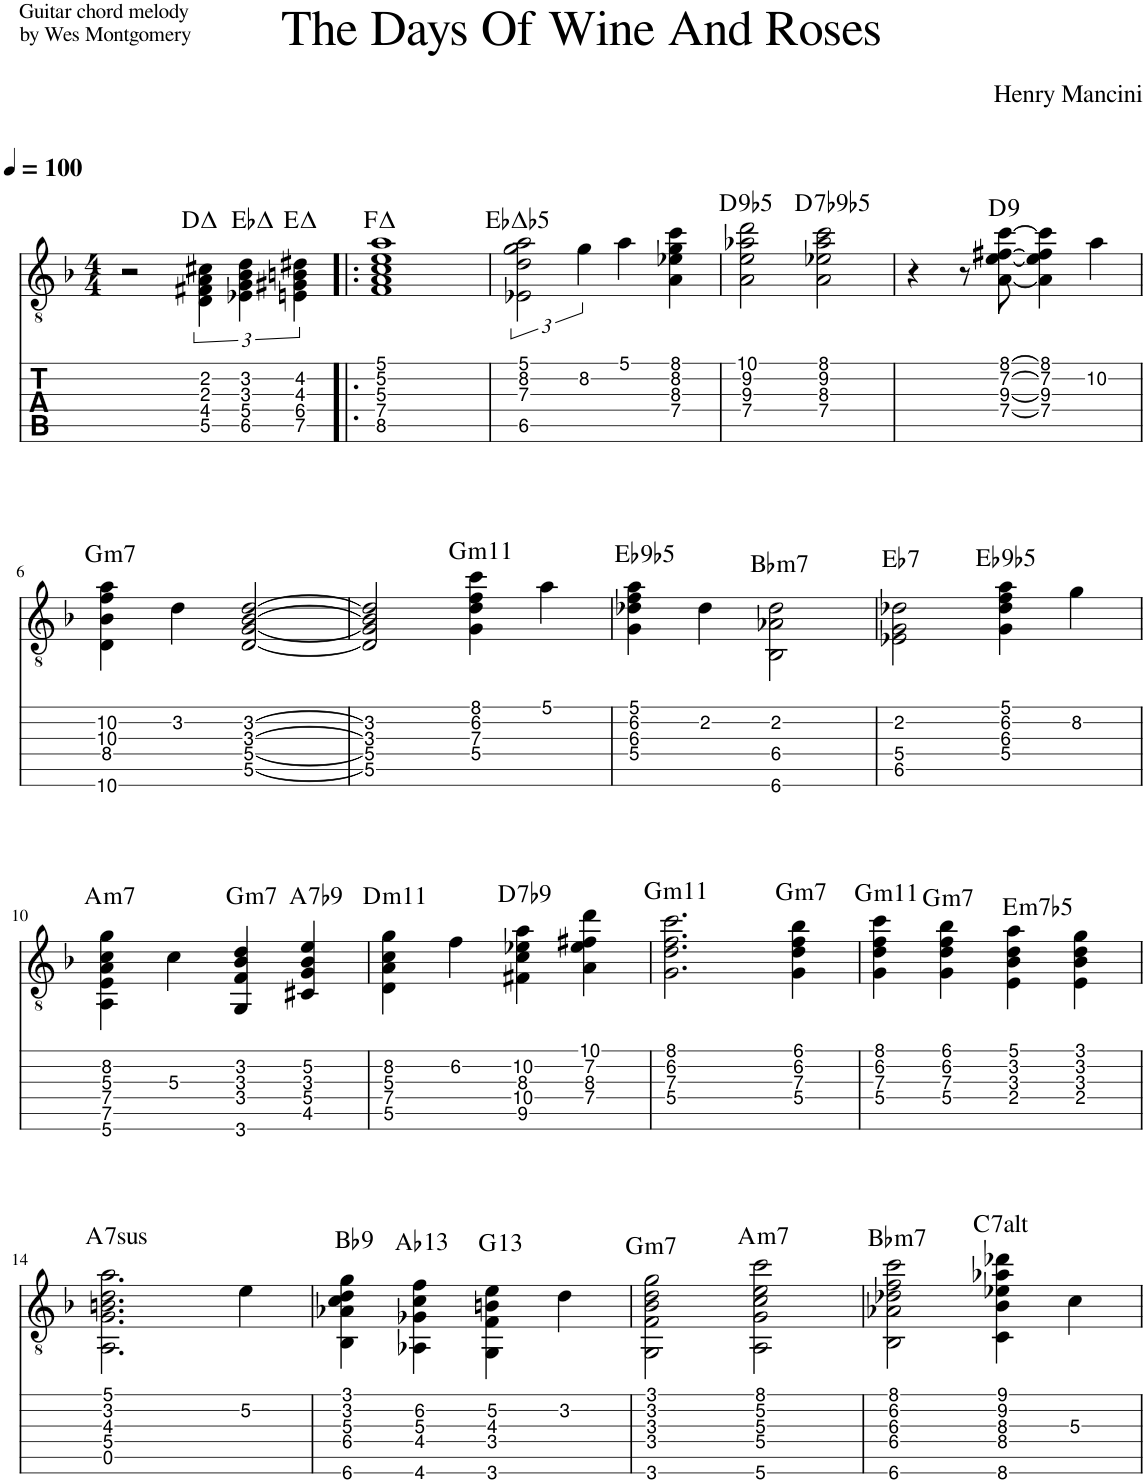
**kern	**kern	**harte
*part1	*part1	*part1
*staff2	*staff1	*
*I"Chitarra elettrica	*	*
*I'Chit. el.	*	*
*stria6	*	*
*	*clefGv2	*
*k[b-]	*k[b-]	*
*M4/4	*M4/4	*
*MM100	*MM100	*
=1	=1	=1
2r	2r	.
*Xbrackettup	*	*
6D 6F# 6A 6c#	6D\ 6F#X\ 6A\ 6c#X\	D:maj
6E- 6G 6B- 6d	6E-X\ 6G\ 6B-\ 6d\	Eb:maj
6E 6G# 6B 6d#	6En\ 6G#X\ 6Bn\ 6d#X\	E:maj
=2!|:	=2!|:	=2!|:
1F 1A 1c 1e 1a	1F 1A 1c 1e 1a	F:maj
=3	=3	=3
3E- 3d 3g 3a	3E-X\ 3d\ 3g\ 3a\	Eb:(3,b5)
6g	6g\	.
4a	4a\	.
4A 4e- 4g 4cc	4A\ 4e-X\ 4g\ 4cc\	.
=4	=4	=4
!	!	!LO:H:kt=9
2A 2e 2a- 2dd	2A\ 2e\ 2a-X\ 2dd\	D:(3,b5,b7,9)
!	!	!LO:H:kt=7
2A 2e- 2a- 2cc	2A\ 2e-X\ 2a-\ 2cc\	D:(3,b5,b7,b9)
=5	=5	=5
4r	4r	.
8r	8r	.
!	!	!LO:H:kt=9
[8A [8e [8f#X [8cc	[8A\ [8e\ [8f#X\ [8cc\	D:9
4A] 4e] 4f#X] 4cc]	4A\] 4e\] 4f#\] 4cc\]	.
4a	4a\	.
!!LO:LB:g=z
=6	=6	=6
!	!	!LO:H:kt=m7
4D 4B- 4f 4a	4D\ 4B-\ 4f\ 4a\	G:min7
4d	4d\	.
[2D [2G [2B- [2d	[2D/ [2G/ [2B-/ [2d/	.
=7	=7	=7
2D] 2G] 2B-] 2d]	2D/] 2G/] 2B-/] 2d/]	.
!	!	!LO:H:kt=m11
4G 4d 4f 4cc	4G\ 4d\ 4f\ 4cc\	G:min9(11)
4a	4a\	.
=8	=8	=8
!	!	!LO:H:kt=9
4G 4d- 4f 4a	4G\ 4d-X\ 4f\ 4a\	Eb:(3,b5,b7,9)
4d-	4d-\	.
!	!	!LO:H:kt=m7
2BB- 2A- 2d-	2BB-\ 2A-X\ 2d-\	Bb:min7
=9	=9	=9
!	!	!LO:H:kt=7
2E- 2G 2d-	2E-X\ 2G\ 2d-X\	Eb:7
!	!	!LO:H:kt=9
4G 4d-X 4f 4a	4G\ 4d-\ 4f\ 4a\	Eb:(3,b5,b7,9)
4g	4g\	.
!!LO:LB:g=z
=10	=10	=10
!	!	!LO:H:kt=m7
4AA 4E 4A 4c 4g	4AA\ 4E\ 4A\ 4c\ 4g\	A:min7
4c	4c\	.
!	!	!LO:H:kt=m7
4GG 4F 4B- 4d	4GG/ 4F/ 4B-/ 4d/	G:min7
!	!	!LO:H:kt=7
4C# 4G 4B- 4e	4C#X/ 4G/ 4B-/ 4e/	A:7(b9)
=11	=11	=11
!	!	!LO:H:kt=m11
4D 4A 4c 4g	4D\ 4A\ 4c\ 4g\	D:min9(11)
4f	4f\	.
!	!	!LO:H:kt=7
4F# 4c 4e- 4a	4F#X\ 4c\ 4e-X\ 4a\	D:7(b9)
4A 4e- 4f# 4dd	4A\ 4e-\ 4f#X\ 4dd\	.
=12	=12	=12
!	!	!LO:H:kt=m11
2.G 2.d 2.f 2.cc	2.G\ 2.d\ 2.f\ 2.cc\	G:min9(11)
!	!	!LO:H:kt=m7
4G 4d 4f 4b-	4G\ 4d\ 4f\ 4b-\	G:min7
=13	=13	=13
!	!	!LO:H:kt=m11
4G 4d 4f 4cc	4G\ 4d\ 4f\ 4cc\	G:min9(11)
!	!	!LO:H:kt=m7
4G 4d 4f 4b-	4G\ 4d\ 4f\ 4b-\	G:min7
!	!	!LO:H:kt=m7b5
4E 4B- 4d 4a	4E\ 4B-\ 4d\ 4a\	E:hdim7
4E 4B- 4d 4g	4E\ 4B-\ 4d\ 4g\	.
!!LO:LB:g=z
=14	=14	=14
!	!	!LO:H:kt=7sus
2.AA 2.G 2.B 2.d 2.a	2.AA\ 2.G\ 2.Bn\ 2.d\ 2.a\	A:sus4(7)
4e	4e\	.
=15	=15	=15
!	!	!LO:H:kt=9
4BB- 4A- 4c 4d 4g	4BB-\ 4A-X\ 4c\ 4d\ 4g\	Bb:9
!	!	!LO:H:kt=13
4AA-X 4G-X 4c 4f	4AA-X\ 4G-X\ 4c\ 4f\	Ab:9(11,13)
!	!	!LO:H:kt=13
4GG 4F 4B 4e	4GG\ 4F\ 4Bn\ 4e\	G:9(11,13)
4d	4d\	.
=16	=16	=16
!	!	!LO:H:kt=m7
2GG 2F 2B- 2d 2g	2GG\ 2F\ 2B-\ 2d\ 2g\	G:min7
!	!	!LO:H:kt=m7
2AA 2G 2c 2e 2cc	2AA\ 2G\ 2c\ 2e\ 2cc\	A:min7
=17	=17	=17
!	!	!LO:H:kt=m7
2BB- 2A- 2d- 2f 2cc	2BB-\ 2A-X\ 2d-X\ 2f\ 2cc\	Bb:min7
!	!	!LO:H:kt=7
4C 4B- 4e- 4a- 4dd-	4C\ 4B-\ 4e-X\ 4a-X\ 4dd-X\	C:(3,b5,#5,b7,b9,#9)
4c	4c\	.
=	=	=
*-	*-	*-
